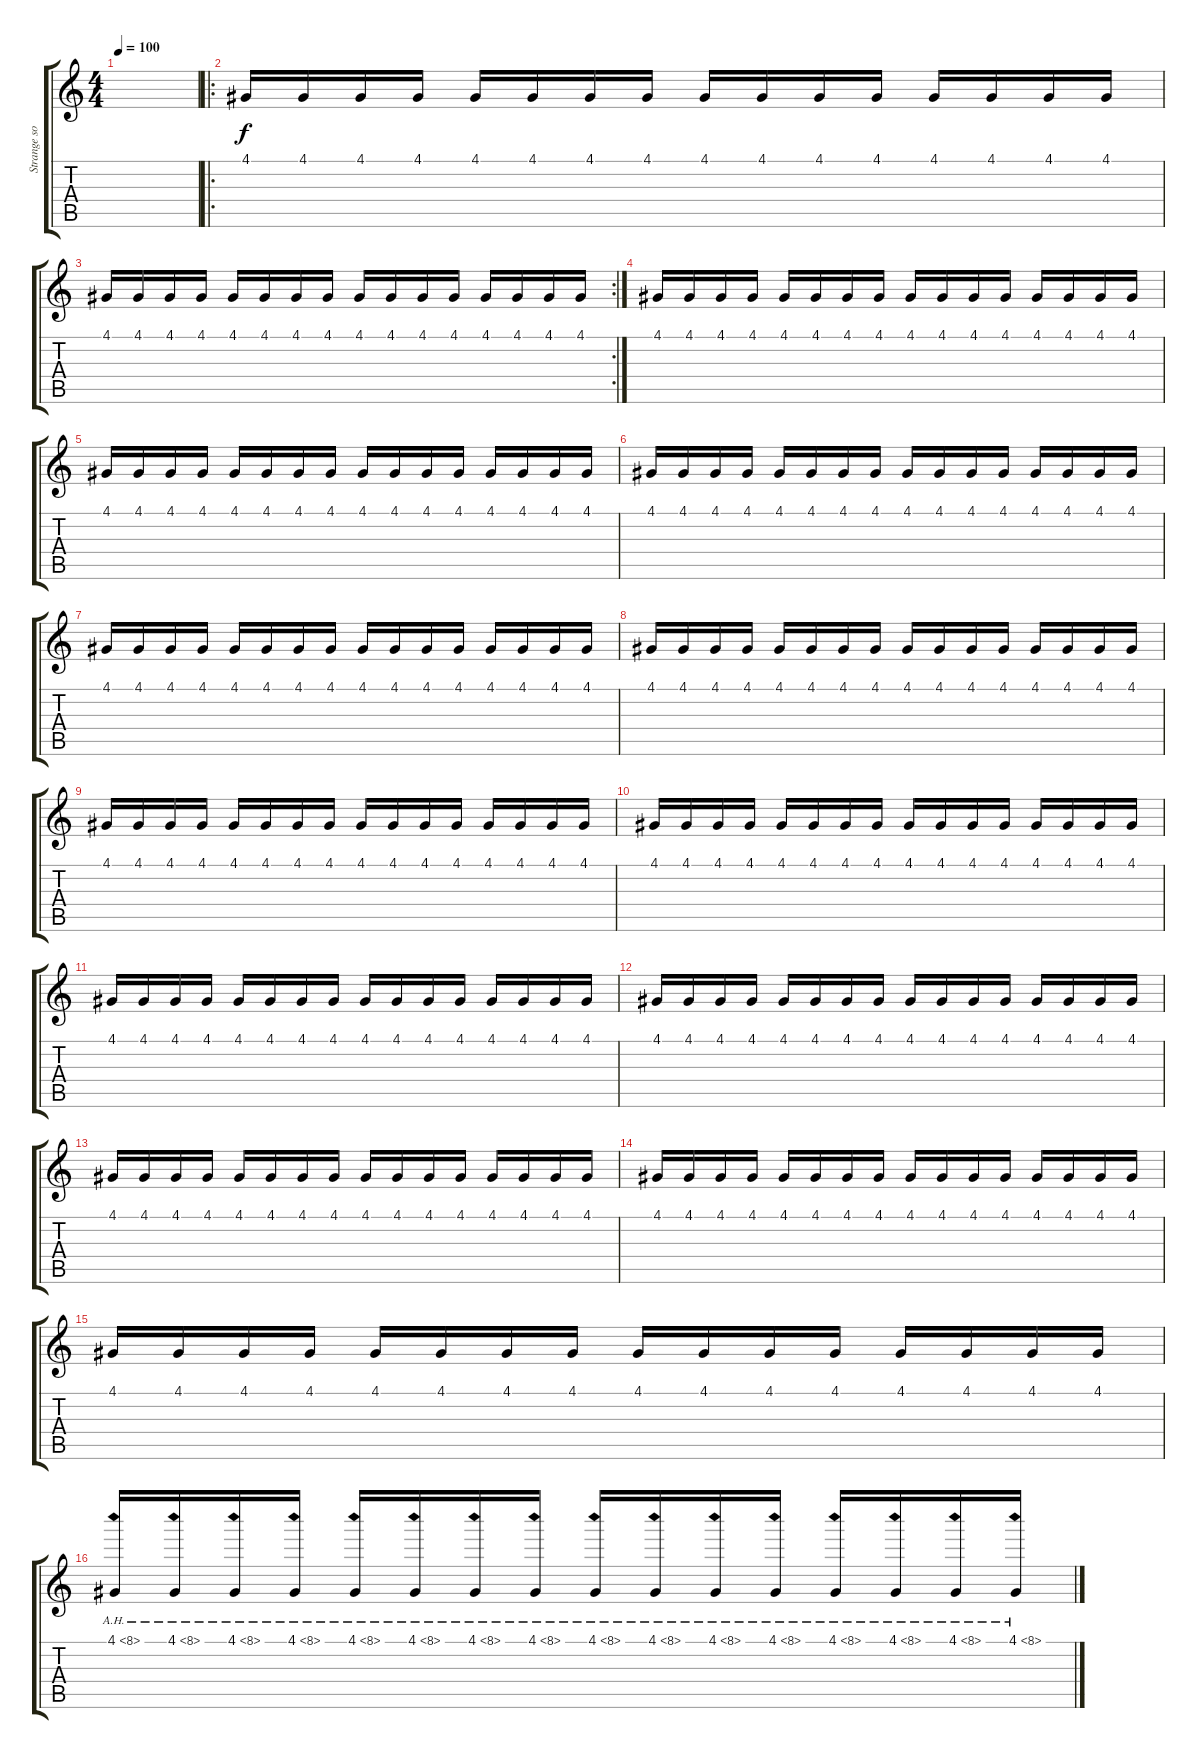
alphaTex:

\track ("Strange sound" "Strange so") {instrument xylophone}
\staff {score tabs}
\tuning (E4 B3 G3 D3 A2 E2) {hide}
\ts (4 4)
\tempo 100
\clef g2
\ks c
|
\ro
4.1.16 4.1.16 4.1.16 4.1.16 4.1.16 4.1.16 4.1.16 4.1.16 4.1.16 4.1.16 4.1.16 4.1.16 4.1.16 4.1.16 4.1.16 4.1.16 |
\rc 2
4.1.16 4.1.16 4.1.16 4.1.16 4.1.16 4.1.16 4.1.16 4.1.16 4.1.16 4.1.16 4.1.16 4.1.16 4.1.16 4.1.16 4.1.16 4.1.16 |
4.1.16 4.1.16 4.1.16 4.1.16 4.1.16 4.1.16 4.1.16 4.1.16 4.1.16 4.1.16 4.1.16 4.1.16 4.1.16 4.1.16 4.1.16 4.1.16 |
4.1.16 4.1.16 4.1.16 4.1.16 4.1.16 4.1.16 4.1.16 4.1.16 4.1.16 4.1.16 4.1.16 4.1.16 4.1.16 4.1.16 4.1.16 4.1.16 |
4.1.16 4.1.16 4.1.16 4.1.16 4.1.16 4.1.16 4.1.16 4.1.16 4.1.16 4.1.16 4.1.16 4.1.16 4.1.16 4.1.16 4.1.16 4.1.16 |
4.1.16 4.1.16 4.1.16 4.1.16 4.1.16 4.1.16 4.1.16 4.1.16 4.1.16 4.1.16 4.1.16 4.1.16 4.1.16 4.1.16 4.1.16 4.1.16 |
4.1.16 4.1.16 4.1.16 4.1.16 4.1.16 4.1.16 4.1.16 4.1.16 4.1.16 4.1.16 4.1.16 4.1.16 4.1.16 4.1.16 4.1.16 4.1.16 |
4.1.16 4.1.16 4.1.16 4.1.16 4.1.16 4.1.16 4.1.16 4.1.16 4.1.16 4.1.16 4.1.16 4.1.16 4.1.16 4.1.16 4.1.16 4.1.16 |
4.1.16 4.1.16 4.1.16 4.1.16 4.1.16 4.1.16 4.1.16 4.1.16 4.1.16 4.1.16 4.1.16 4.1.16 4.1.16 4.1.16 4.1.16 4.1.16 |
4.1.16 4.1.16 4.1.16 4.1.16 4.1.16 4.1.16 4.1.16 4.1.16 4.1.16 4.1.16 4.1.16 4.1.16 4.1.16 4.1.16 4.1.16 4.1.16 |
4.1.16 4.1.16 4.1.16 4.1.16 4.1.16 4.1.16 4.1.16 4.1.16 4.1.16 4.1.16 4.1.16 4.1.16 4.1.16 4.1.16 4.1.16 4.1.16 |
4.1.16 4.1.16 4.1.16 4.1.16 4.1.16 4.1.16 4.1.16 4.1.16 4.1.16 4.1.16 4.1.16 4.1.16 4.1.16 4.1.16 4.1.16 4.1.16 |
4.1.16 4.1.16 4.1.16 4.1.16 4.1.16 4.1.16 4.1.16 4.1.16 4.1.16 4.1.16 4.1.16 4.1.16 4.1.16 4.1.16 4.1.16 4.1.16 |
4.1.16 4.1.16 4.1.16 4.1.16 4.1.16 4.1.16 4.1.16 4.1.16 4.1.16 4.1.16 4.1.16 4.1.16 4.1.16 4.1.16 4.1.16 4.1.16 |
4.1{ah 4}.16 4.1{ah 4}.16 4.1{ah 4}.16 4.1{ah 4}.16 4.1{ah 4}.16 4.1{ah 4}.16 4.1{ah 4}.16 4.1{ah 4}.16 4.1{ah 4}.16 4.1{ah 4}.16 4.1{ah 4}.16 4.1{ah 4}.16 4.1{ah 4}.16 4.1{ah 4}.16 4.1{ah 4}.16 4.1{ah 4}.16
